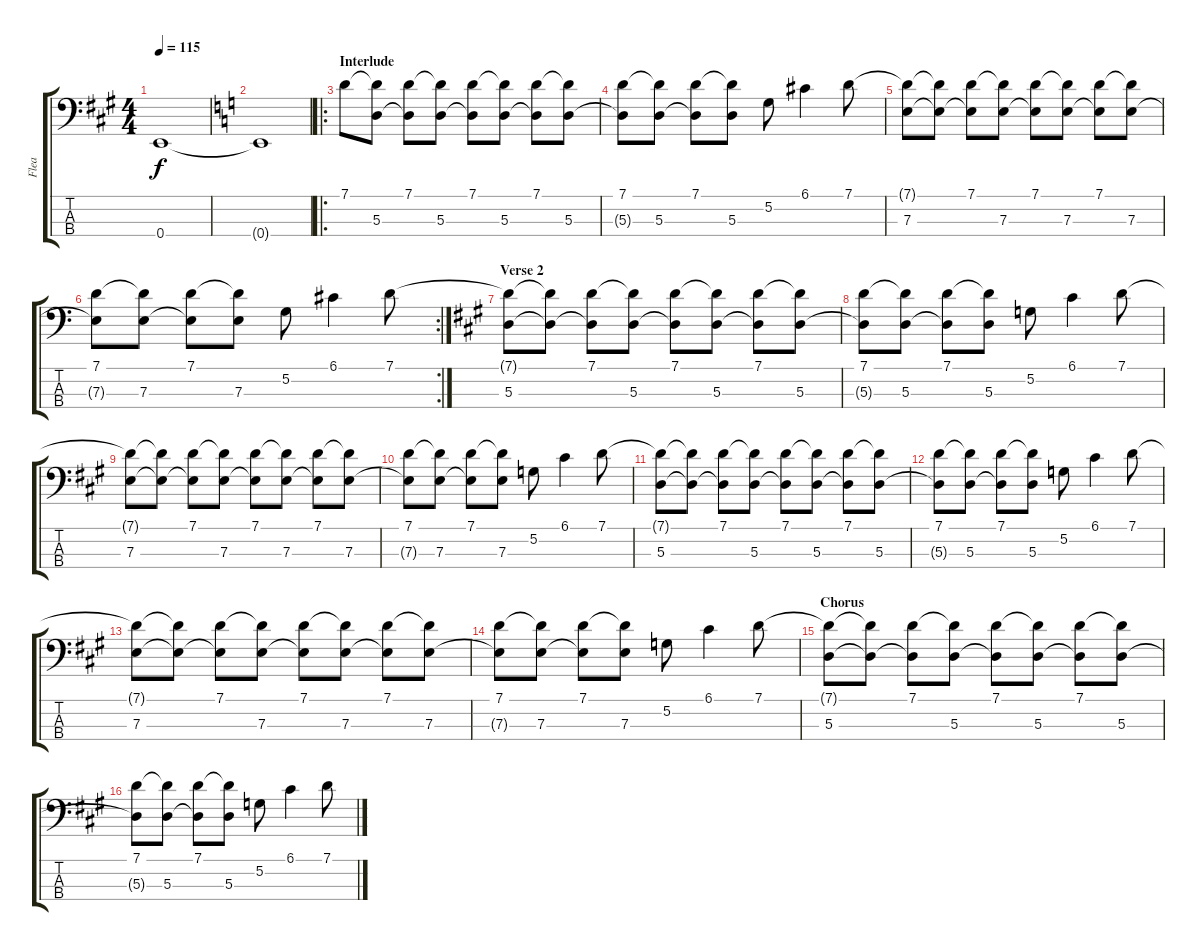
\track ("Flea" "Flea") {instrument electricbassfinger}
\staff {score tabs}
\tuning (G2 D2 A1 E1) {hide}
\ts (4 4)
\tempo 115
\clef f4
\ks a
0.4.1{dy f} |
\ks c
0.4{t}.1 |
\ro
\section ("" "Interlude")
7.1.8 (7.1{t} 5.3).8 (7.1 5.3{t}).8 (7.1{t} 5.3).8 (7.1 5.3{t}).8 (7.1{t} 5.3).8 (7.1 5.3{t}).8 (7.1{t} 5.3).8 |
(7.1 5.3{t}).8 (7.1{t} 5.3).8 (7.1 5.3{t}).8 (7.1{t} 5.3).8 5.2.8 6.1.4 7.1.8 |
(7.1{t} 7.3).8 (7.1{t} 7.3{t}).8 (7.1 7.3{t}).8 (7.1{t} 7.3).8 (7.1 7.3{t}).8 (7.1{t} 7.3).8 (7.1 7.3{t}).8 (7.1{t} 7.3).8 |
\rc 2
(7.1 7.3{t}).8 (7.1{t} 7.3).8 (7.1 7.3{t}).8 (7.1{t} 7.3).8 5.2.8 6.1.4 7.1.8 |
\section ("" "Verse 2")
\ks a
(7.1{t} 5.3).8 (7.1{t} 5.3{t}).8 (7.1 5.3{t}).8 (7.1{t} 5.3).8 (7.1 5.3{t}).8 (7.1{t} 5.3).8 (7.1 5.3{t}).8 (7.1{t} 5.3).8 |
(7.1 5.3{t}).8 (7.1{t} 5.3).8 (7.1 5.3{t}).8 (7.1{t} 5.3).8 5.2.8 6.1.4 7.1.8 |
(7.1{t} 7.3).8 (7.1{t} 7.3{t}).8 (7.1 7.3{t}).8 (7.1{t} 7.3).8 (7.1 7.3{t}).8 (7.1{t} 7.3).8 (7.1 7.3{t}).8 (7.1{t} 7.3).8 |
(7.1 7.3{t}).8 (7.1{t} 7.3).8 (7.1 7.3{t}).8 (7.1{t} 7.3).8 5.2.8 6.1.4 7.1.8 |
(7.1{t} 5.3).8 (7.1{t} 5.3{t}).8 (7.1 5.3{t}).8 (7.1{t} 5.3).8 (7.1 5.3{t}).8 (7.1{t} 5.3).8 (7.1 5.3{t}).8 (7.1{t} 5.3).8 |
(7.1 5.3{t}).8 (7.1{t} 5.3).8 (7.1 5.3{t}).8 (7.1{t} 5.3).8 5.2.8 6.1.4 7.1.8 |
(7.1{t} 7.3).8 (7.1{t} 7.3{t}).8 (7.1 7.3{t}).8 (7.1{t} 7.3).8 (7.1 7.3{t}).8 (7.1{t} 7.3).8 (7.1 7.3{t}).8 (7.1{t} 7.3).8 |
(7.1 7.3{t}).8 (7.1{t} 7.3).8 (7.1 7.3{t}).8 (7.1{t} 7.3).8 5.2.8 6.1.4 7.1.8 |
\section ("" "Chorus")
(7.1{t} 5.3).8 (7.1{t} 5.3{t}).8 (7.1 5.3{t}).8 (7.1{t} 5.3).8 (7.1 5.3{t}).8 (7.1{t} 5.3).8 (7.1 5.3{t}).8 (7.1{t} 5.3).8 |
(7.1 5.3{t}).8 (7.1{t} 5.3).8 (7.1 5.3{t}).8 (7.1{t} 5.3).8 5.2.8 6.1.4 7.1.8
